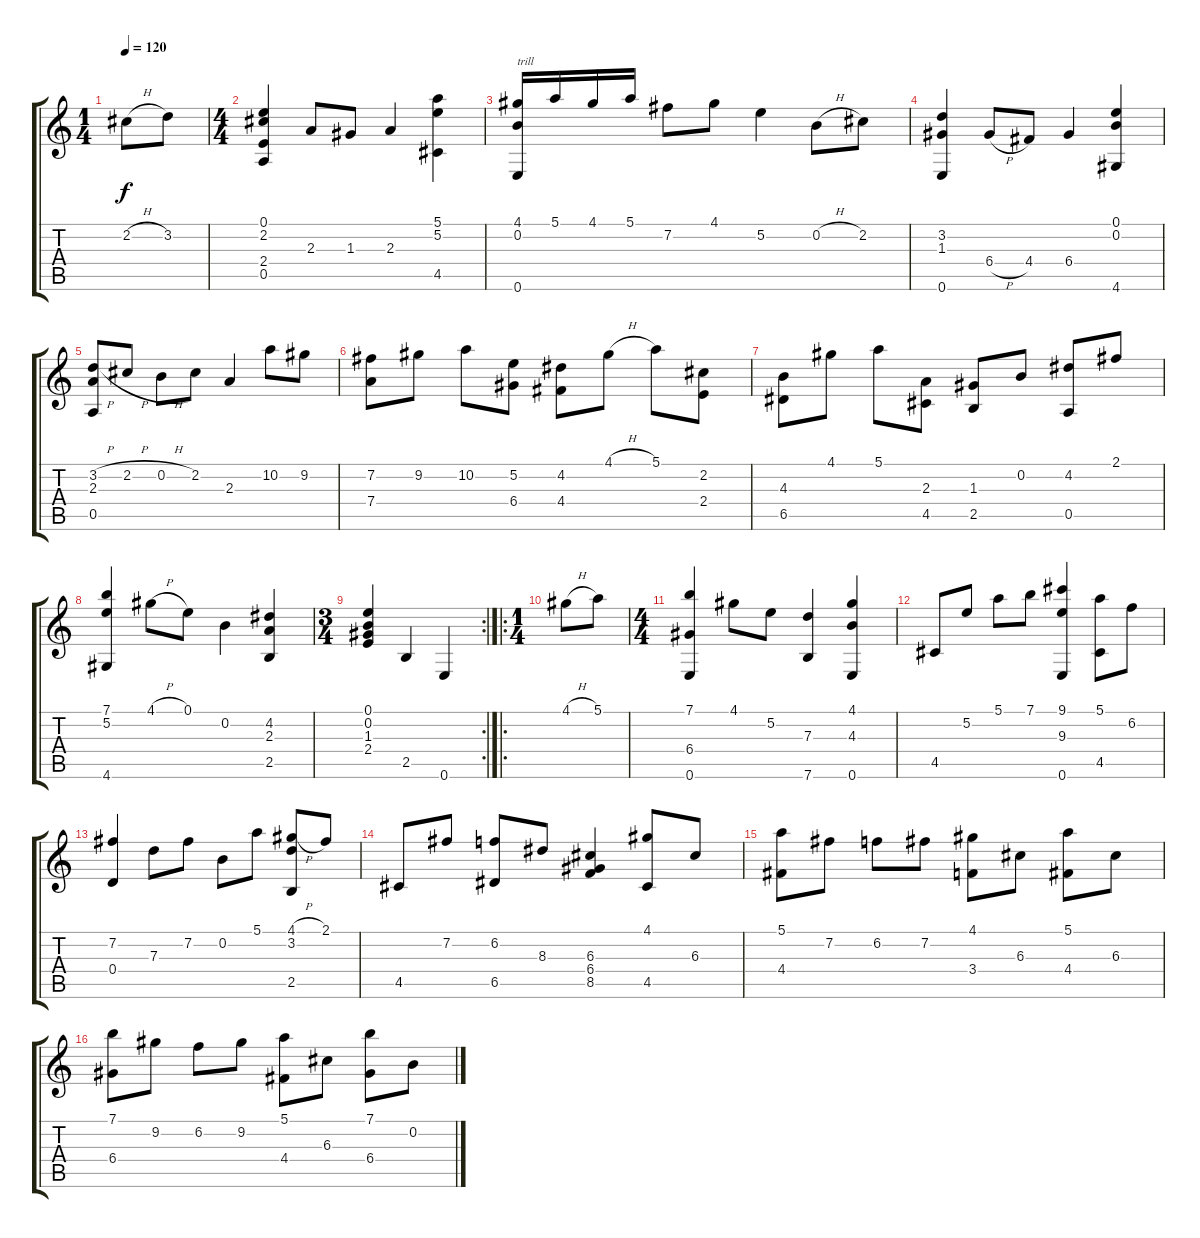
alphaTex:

\track "" {instrument acousticguitarnylon}
\staff {score tabs}
\tuning (E4 B3 G3 D3 A2 E2) {hide}
\ts (1 4)
\tempo 120
\clef g2
\ks c
2.2{h}.8{dy f instrument acousticguitarnylon} 3.2.8 |
\ts (4 4)
(0.1 2.2 2.4 0.5).4 2.3.8 1.3.8 2.3.4 (5.1 5.2 4.5).4 |
(4.1 0.2 0.6).16{txt "trill"} 5.1.16 4.1.16 5.1.16 7.2.8 4.1.8 5.2.4 0.2{h}.8 2.2.8 |
(3.2 1.3 0.6).4 6.4{h}.8 4.4.8 6.4.4 (0.1 0.2 4.6).4 |
(3.2{h} 2.3 0.5).8 2.2{h}.8 0.2{h}.8 2.2.8 2.3.4 10.2.8 9.2.8 |
(7.2 7.4).8 9.2.8 10.2.8 (5.2 6.4).8 (4.2 4.4).8 4.1{h}.8 5.1.8 (2.2 2.4).8 |
(4.3 6.5).8 4.1.8 5.1.8 (2.3 4.5).8 (1.3 2.5).8 0.2.8 (4.2 0.5).8 2.1.8 |
(7.1 5.2 4.6).4 4.1{h}.8 0.1.8 0.2.4 (4.2 2.3 2.5).4 |
\rc 2
\ts (3 4)
(0.1 0.2 1.3 2.4).4 2.5.4 0.6.4 |
\ro
\ts (1 4)
4.1{h}.8 5.1.8 |
\ts (4 4)
(7.1 6.4 0.6).4 4.1.8 5.2.8 (7.3 7.6).4 (4.1 4.3 0.6).4 |
4.5.8 5.2.8 5.1.8 7.1.8 (9.1 9.3 0.6).4 (5.1 4.5).8 6.2.8 |
(7.2 0.4).4 7.3.8 7.2.8 0.2.8 5.1.8 (4.1{h} 3.2 2.5).8 2.1.8 |
4.5.8 7.2.8 (6.2 6.5).8 8.3.8 (6.3 6.4 8.5).4 (4.1 4.5).8 6.3.8 |
(5.1 4.4).8 7.2.8 6.2.8 7.2.8 (4.1 3.4).8 6.3.8 (5.1 4.4).8 6.3.8 |
(7.1 6.4).8 9.2.8 6.2.8 9.2.8 (5.1 4.4).8 6.3.8 (7.1 6.4).8 0.2.8
